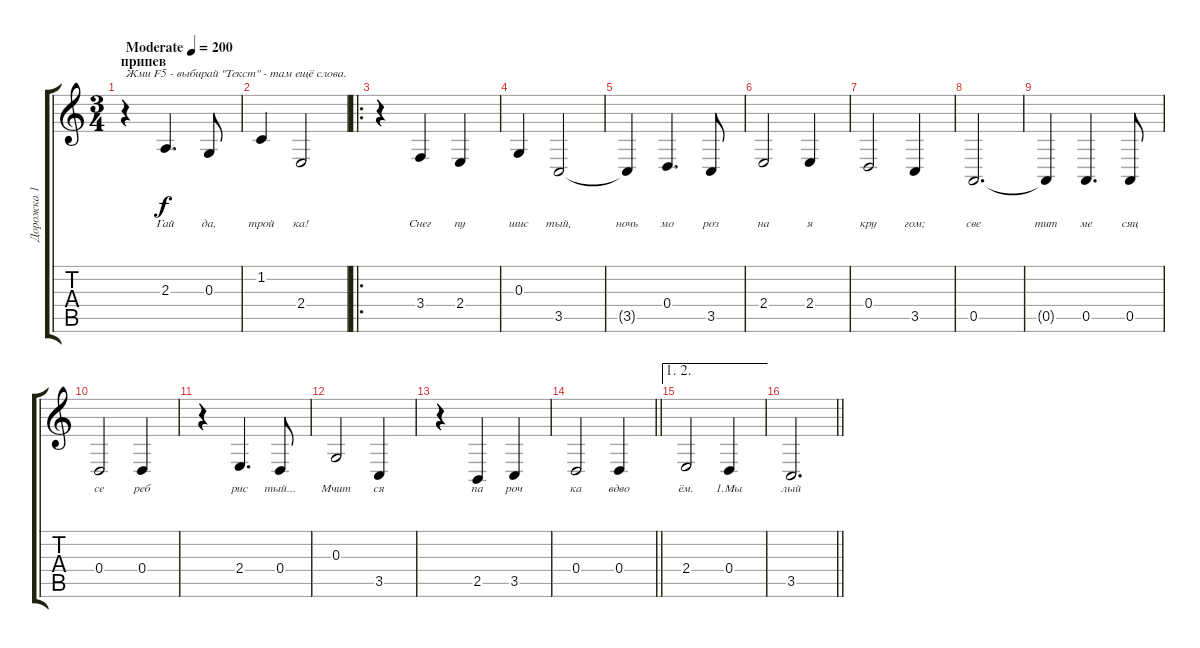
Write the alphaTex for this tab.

\track ("Дорожка 1" "Дорожка 1") {instrument tuba}
\staff {score tabs}
\tuning (E4 B3 G3 D3 A2 E2) {hide}
\ts (3 4)
\section ("" "припев")
\tempo (200 "Moderate")
\clef g2
\ks c
r.4{txt "Жми F5 - выбирай \"Текст\" - там ещё слова. " dy f instrument tuba} 2.3.4{d lyrics (0 "Гай") lyrics (1 "") lyrics (2 "") lyrics (3 "") lyrics (4 "")} 0.3.8{lyrics (0 "да,") lyrics (1 "") lyrics (2 "") lyrics (3 "") lyrics (4 "")} |
1.2.4{lyrics (0 "трой") lyrics (1 "") lyrics (2 "") lyrics (3 "") lyrics (4 "")} 2.4.2{lyrics (0 "ка!") lyrics (1 "") lyrics (2 "") lyrics (3 "") lyrics (4 "")} |
\ro
r.4 3.4.4{lyrics (0 "Снег") lyrics (1 "") lyrics (2 "") lyrics (3 "") lyrics (4 "")} 2.4.4{lyrics (0 "пу") lyrics (1 "") lyrics (2 "") lyrics (3 "") lyrics (4 "")} |
0.3.4{lyrics (0 "шис") lyrics (1 "") lyrics (2 "") lyrics (3 "") lyrics (4 "")} 3.5.2{lyrics (0 "тый,") lyrics (1 "") lyrics (2 "") lyrics (3 "") lyrics (4 "")} |
3.5{t}.4{lyrics (0 "ночь") lyrics (1 "") lyrics (2 "") lyrics (3 "") lyrics (4 "")} 0.4.4{d lyrics (0 "мо") lyrics (1 "") lyrics (2 "") lyrics (3 "") lyrics (4 "")} 3.5.8{lyrics (0 "роз") lyrics (1 "") lyrics (2 "") lyrics (3 "") lyrics (4 "")} |
2.4.2{lyrics (0 "на") lyrics (1 "") lyrics (2 "") lyrics (3 "") lyrics (4 "")} 2.4.4{lyrics (0 "я") lyrics (1 "") lyrics (2 "") lyrics (3 "") lyrics (4 "")} |
0.4.2{lyrics (0 "кру") lyrics (1 "") lyrics (2 "") lyrics (3 "") lyrics (4 "")} 3.5.4{lyrics (0 "гом;") lyrics (1 "") lyrics (2 "") lyrics (3 "") lyrics (4 "")} |
0.5.2{d lyrics (0 "све") lyrics (1 "") lyrics (2 "") lyrics (3 "") lyrics (4 "")} |
0.5{t}.4{lyrics (0 "тит") lyrics (1 "") lyrics (2 "") lyrics (3 "") lyrics (4 "")} 0.5.4{d lyrics (0 "ме") lyrics (1 "") lyrics (2 "") lyrics (3 "") lyrics (4 "")} 0.5.8{lyrics (0 "сяц") lyrics (1 "") lyrics (2 "") lyrics (3 "") lyrics (4 "")} |
0.4.2{lyrics (0 "се") lyrics (1 "") lyrics (2 "") lyrics (3 "") lyrics (4 "")} 0.4.4{lyrics (0 "реб") lyrics (1 "") lyrics (2 "") lyrics (3 "") lyrics (4 "")} |
r.4 2.4.4{d lyrics (0 "рис") lyrics (1 "") lyrics (2 "") lyrics (3 "") lyrics (4 "")} 0.4.8{lyrics (0 "тый...") lyrics (1 "") lyrics (2 "") lyrics (3 "") lyrics (4 "")} |
0.3.2{lyrics (0 "Мчит") lyrics (1 "") lyrics (2 "") lyrics (3 "") lyrics (4 "")} 3.5.4{lyrics (0 "ся") lyrics (1 "") lyrics (2 "") lyrics (3 "") lyrics (4 "")} |
r.4 2.5.4{lyrics (0 "па") lyrics (1 "") lyrics (2 "") lyrics (3 "") lyrics (4 "")} 3.5.4{lyrics (0 "роч") lyrics (1 "") lyrics (2 "") lyrics (3 "") lyrics (4 "")} |
\barLineRight lightlight
0.4.2{lyrics (0 "ка") lyrics (1 "") lyrics (2 "") lyrics (3 "") lyrics (4 "")} 0.4.4{lyrics (0 "вдво") lyrics (1 "") lyrics (2 "") lyrics (3 "") lyrics (4 "")} |
\ae (1 2)
2.4.2{lyrics (0 "ём.") lyrics (1 "") lyrics (2 "") lyrics (3 "") lyrics (4 "")} 0.4.4{lyrics (0 "1.Мы") lyrics (1 "") lyrics (2 "") lyrics (3 "") lyrics (4 "")} |
\barLineRight lightlight
3.5.2{d lyrics (0 "лый") lyrics (1 "") lyrics (2 "") lyrics (3 "") lyrics (4 "")}
